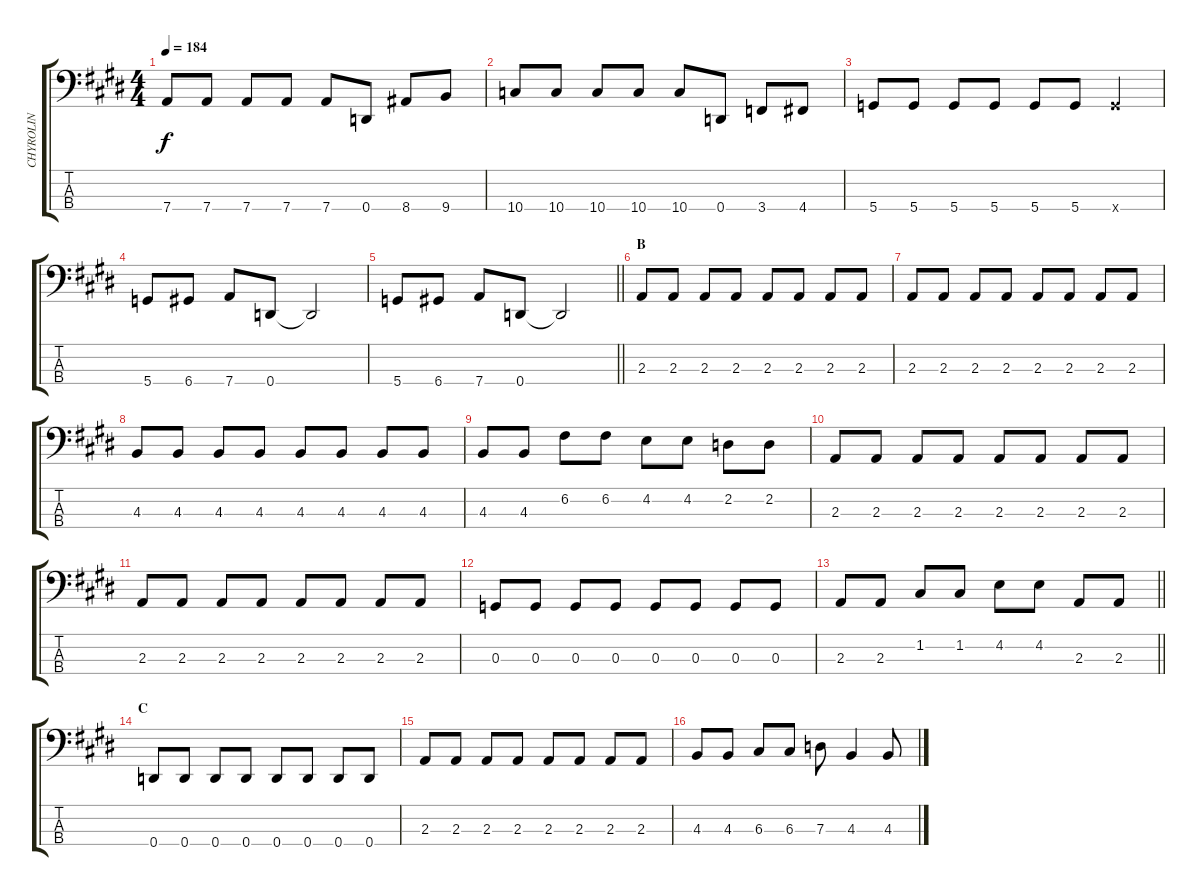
\track ("CHYROLIN" "CHYROLIN") {instrument electricbasspick}
\staff {score tabs}
\tuning (F2 C2 G1 D1) {hide}
\ts (4 4)
\tempo 184
\clef f4
\ks e
7.4.8{dy f} 7.4.8 7.4.8 7.4.8 7.4.8 0.4.8 8.4.8 9.4.8 |
10.4.8 10.4.8 10.4.8 10.4.8 10.4.8 0.4.8 3.4.8 4.4.8 |
5.4.8 5.4.8 5.4.8 5.4.8 5.4.8 5.4.8 5.4{x}.4 |
5.4.8 6.4.8 7.4.8 0.4.8 0.4{t}.2 |
\barLineRight lightlight
5.4.8 6.4.8 7.4.8 0.4.8 0.4{t}.2 |
\section ("" "B ")
2.3.8 2.3.8 2.3.8 2.3.8 2.3.8 2.3.8 2.3.8 2.3.8 |
2.3.8 2.3.8 2.3.8 2.3.8 2.3.8 2.3.8 2.3.8 2.3.8 |
4.3.8 4.3.8 4.3.8 4.3.8 4.3.8 4.3.8 4.3.8 4.3.8 |
4.3.8 4.3.8 6.2.8 6.2.8 4.2.8 4.2.8 2.2.8 2.2.8 |
2.3.8 2.3.8 2.3.8 2.3.8 2.3.8 2.3.8 2.3.8 2.3.8 |
2.3.8 2.3.8 2.3.8 2.3.8 2.3.8 2.3.8 2.3.8 2.3.8 |
0.3.8 0.3.8 0.3.8 0.3.8 0.3.8 0.3.8 0.3.8 0.3.8 |
\barLineRight lightlight
2.3.8 2.3.8 1.2.8 1.2.8 4.2.8 4.2.8 2.3.8 2.3.8 |
\section ("" "C ")
0.4.8 0.4.8 0.4.8 0.4.8 0.4.8 0.4.8 0.4.8 0.4.8 |
2.3.8 2.3.8 2.3.8 2.3.8 2.3.8 2.3.8 2.3.8 2.3.8 |
4.3.8 4.3.8 6.3.8 6.3.8 7.3.8 4.3.4 4.3.8
